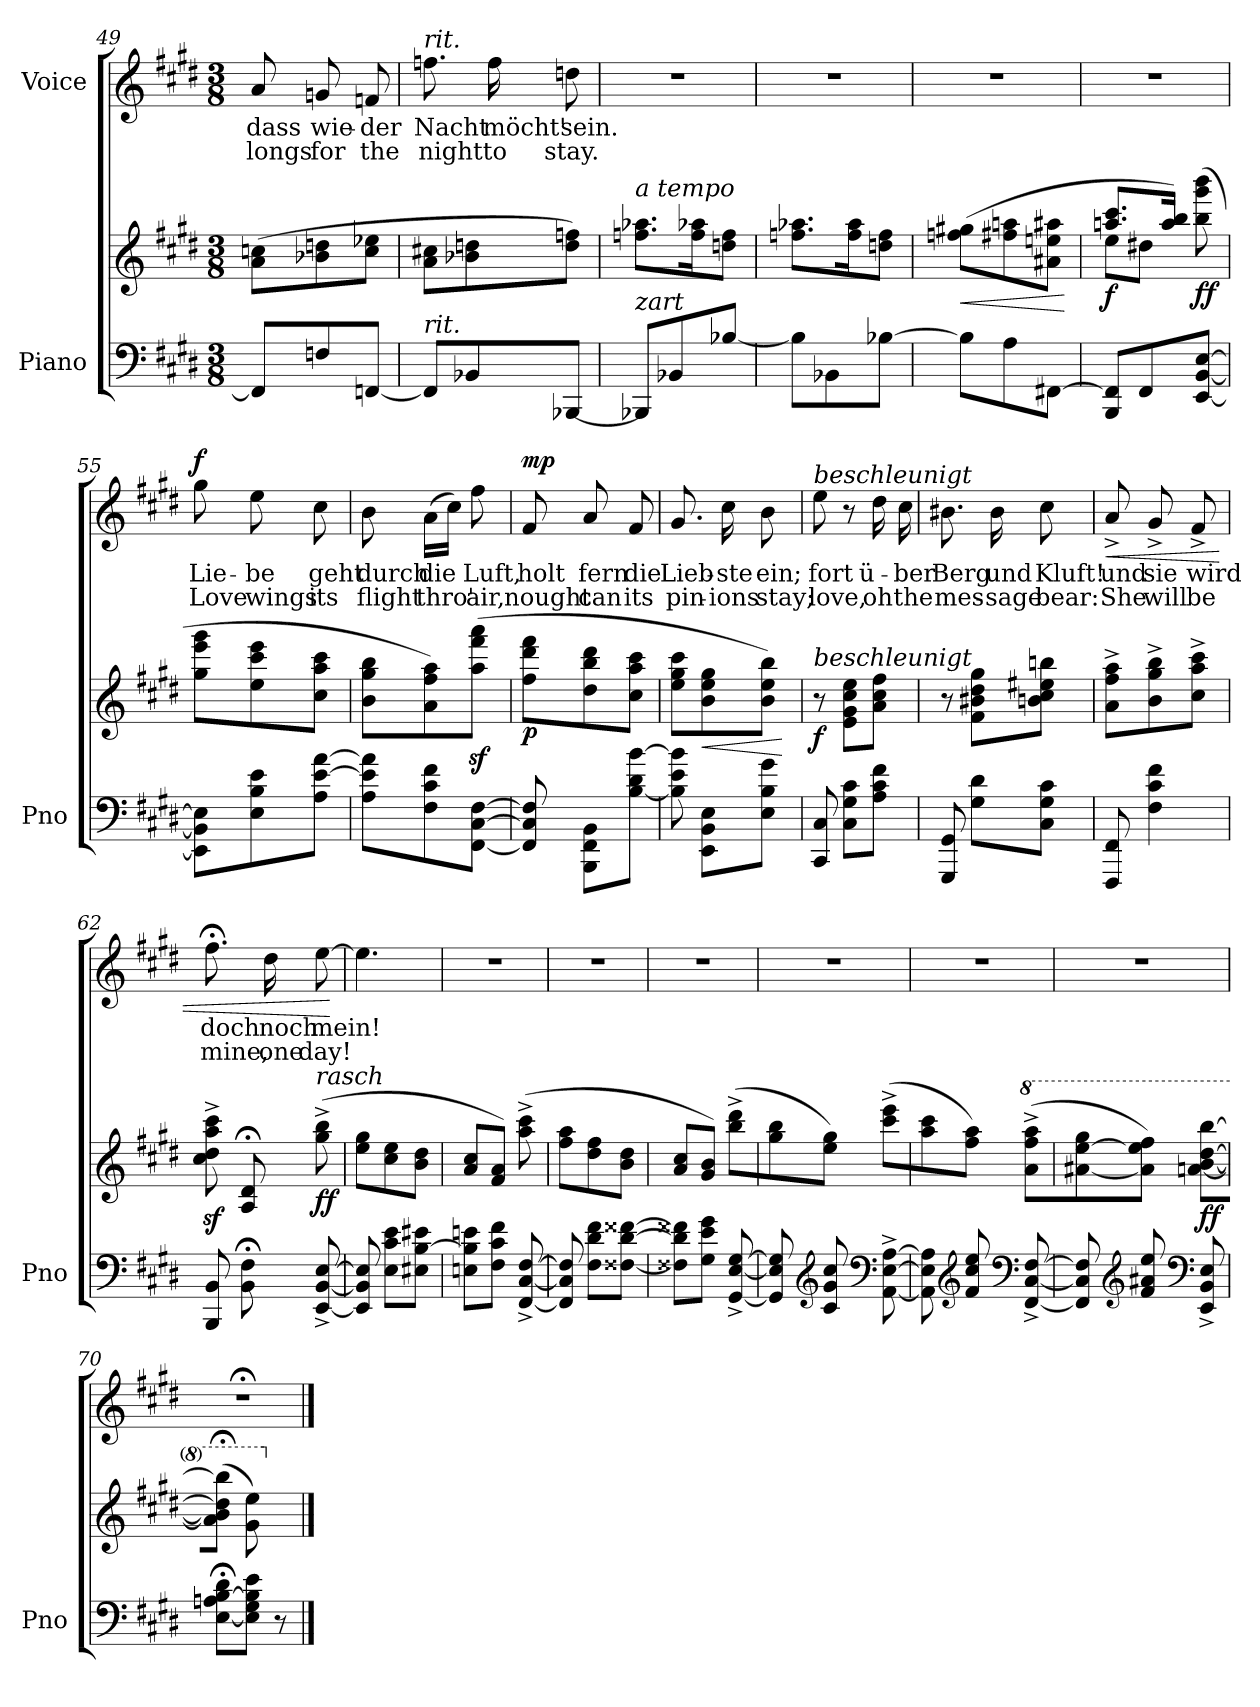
**kern	**kern	**dynam	**kern	**text	**text	**dynam
*part2	*part2	*part2	*part1	*part1	*part1	*part1
*staff3	*staff2	*staff2/3	*staff1	*staff1	*staff1	*staff1
*I"Piano	*	*	*I"Voice	*	*	*
*I'Pno	*	*	*	*	*	*
*clefF4	*clefG2	*	*clefG2	*	*	*
*k[f#c#g#d#]	*k[f#c#g#d#]	*	*k[f#c#g#d#]	*	*	*
*M3/8	*M3/8	*	*M3/8	*	*	*
=49	=49	=49	=49	=49	=49	=49
!	!	!	!	!LO:LY:b	!LO:LY:b	!
8FF/L]	(8a\ 8ccn\L	.	8a/	dass	longs	.
!	!	!	!	!LO:LY:b	!LO:LY:b	!
8Fn/	8b-X\ 8ddn\	.	8gn/	wie-	for	.
!	!	!	!	!LO:LY:b	!LO:LY:b	!
[8FFn/J	8cc\ 8ee-X\J	.	8fn/	-der	the	.
=50	=50	=50	=50	=50	=50	=50
*	*	*	*MM80	*	*	*
!	!	!	!LO:TX:a:i:t=rit.	!	!	!
!LO:TX:a:i:t=rit.	!	!	!	!	!	!
!	!	!	!	!LO:LY:b	!LO:LY:b	!
8FF/L]	8a\ 8cc#X\L	.	8.ffn\	Nacht	night	.
8BB-X/	8b-X\ 8ddn\	.	.	.	.	.
!	!	!	!	!LO:LY:b	!LO:LY:b	!
.	.	.	16ff\	möcht'	to	.
*	*	*	*MM60	*	*	*
!	!	!	!	!LO:LY:b	!LO:LY:b	!
[8BBB-X/J	8dd\ 8ffn\J)	.	8ddn\	sein.	stay.	.
!!LO:PB:g=z
=51	=51	=51	=51	=51	=51	=51
*	*	*	*MM90	*	*	*
!	!LO:TX:a:i:t=a tempo	!	!	!	!	!
!LO:TX:a:i:t=zart	!	!	!	!	!	!
8BBB-X/L]	8.ffn\ 8.aa-X\L	.	4.r	.	.	.
8BB-X/	.	.	.	.	.	.
.	16ff\ 16aa-X\K	.	.	.	.	.
[8B-X/J	8ddn\ 8ff\J	.	.	.	.	.
=52	=52	=52	=52	=52	=52	=52
8B-\L]	8.ffn\ 8.aa-X\L	.	4.r	.	.	.
8BB-X\	.	.	.	.	.	.
.	16ff\ 16aa-\K	.	.	.	.	.
[8B-X\J	8ddn\ 8ff\J	.	.	.	.	.
=53	=53	=53	=53	=53	=53	=53
!	!	!LO:HP:b	!	!	!	!
8B-\L]	(8ffn\ 8gg#X\L	<	4.r	.	.	.
8A\	8ff#X\ 8aan\	.	.	.	.	.
[8FF#X\J	8a#X\ 8een\ 8aa#X\J	.	.	.	.	.
.	.	[	.	.	.	.
=54	=54	=54	=54	=54	=54	=54
*	*^	*	*	*	*	*
!	!	!	!LO:DY:b	!	!	!	!
8BBB/ 8FF#/]L	8.aan/ 8.ccc#/L	8ee\L	f	4.r	.	.	.
8FF#/	.	8dd#X\J	.	.	.	.	.
.	16aa/ 16bb/Jk)	.	.	.	.	.	.
!	!	!	!LO:DY:b	!	!	!	!
[8EE/ [8BB/ [8E/J	(>8bb\ 8ggg#\ 8bbb\	8ryy	ff	.	.	.	.
=55	=55	=55	=55	=55	=55	=55	=55
!	!	!	!	!	!LO:LY:b	!LO:LY:b	!LO:DY:a
*	*v	*v	*	*	*	*	*
8EE\] 8BB\] 8E\]L	8gg#\ 8eee\ 8ggg#\L	.	8gg#\	Lie-	Love	f
!	!	!	!	!LO:LY:b	!LO:LY:b	!
8E\ 8B\ 8e\	8ee\ 8ccc#\ 8eee\	.	8ee\	-be	wings	.
!	!	!	!	!LO:LY:b	!LO:LY:b	!
8A\ [8e\ [8a\J	8cc#\ 8aa\ 8ccc#\J	.	8cc#\	geht	its	.
!!LO:LB:g=z
=56	=56	=56	=56	=56	=56	=56
!	!	!	!	!LO:LY:b	!LO:LY:b	!
8A\ 8e\] 8a\]L	8b\ 8gg#\ 8bb\L	.	8b\	durch	flight	.
!	!	!	!	!LO:LY:b	!LO:LY:b	!
8F#\ 8c#\ 8f#\	8a\ 8ff#\ 8aa\)	.	(16a\LL	die	thro'	.
.	.	.	16cc#\JJ)	.	.	.
!	!	!	!	!LO:LY:b	!LO:LY:b	!
[8FF#\ [8C#\ [8F#\J	(8aa\z< 8fff#\z< 8aaa\z<J	.	8ff#\	Luft,	air,	.
=57	=57	=57	=57	=57	=57	=57
!	!	!LO:DY:b	!	!LO:LY:b	!LO:LY:b	!LO:DY:a
8FF#/] 8C#/] 8F#/]	8ff#\ 8ddd#\ 8fff#\L	p	8f#/	holt	nought	mp
!	!	!	!	!LO:LY:b	!LO:LY:b	!
8BBB\ 8FF#\ 8BB\L	8dd#\ 8bb\ 8ddd#\	.	8a/	fern	can	.
!	!	!	!	!LO:LY:b	!LO:LY:b	!
[8B\ 8d#\ [8b\J	8cc#\ 8aa\ 8ccc#\J	.	8f#/	die	its	.
=58	=58	=58	=58	=58	=58	=58
!	!	!	!	!LO:LY:b	!LO:LY:b	!
8B\] 8e\ 8b\]	8ee\ 8gg#\ 8ccc#\L	.	8.g#/	Lieb-	pin-	.
!	!	!LO:HP:b	!	!	!	!
8EE\ 8BB\ 8E\L	8b\ 8ee\ 8gg#\	<	.	.	.	.
!	!	!	!	!LO:LY:b	!LO:LY:b	!
.	.	.	16cc#\	-ste	-ions	.
!	!	!	!	!LO:LY:b	!LO:LY:b	!
8E\ 8B\ 8g#\J	8b\ 8ee\ 8bb\J)	.	8b\	ein;	stay;	.
.	.	[	.	.	.	.
=59	=59	=59	=59	=59	=59	=59
*	*	*	*MM95	*	*	*
!	!	!	!LO:TX:a:i:t=beschleunigt	!	!	!
!	!LO:TX:a:i:t=beschleunigt	!	!	!	!	!
!	!	!LO:DY:b	!	!LO:LY:b	!LO:LY:b	!
8CC#/ 8C#/	8r	f	8ee\	fort	love,	.
*	*	*	*MM100	*	*	*
8C#\ 8G#\ 8c#\L	8e\ 8g#\ 8cc#\ 8ee\L	.	8r	.	.	.
*	*	*	*MM105	*	*	*
!	!	!	!	!LO:LY:b	!LO:LY:b	!
8A\ 8c#\ 8f#\J	8a\ 8cc#\ 8ff#\J	.	16dd#\	ü-	oh	.
!	!	!	!	!LO:LY:b	!LO:LY:b	!
.	.	.	16cc#\	-ber	the	.
=60	=60	=60	=60	=60	=60	=60
*	*	*	*MM110	*	*	*
!	!	!	!	!LO:LY:b	!LO:LY:b	!
8GGG#/ 8GG#/	8r	.	8.b#X\	Berg	mes-	.
8G#\ 8d#\L	8f#\ 8b#X\ 8dd#\ 8gg#\L	.	.	.	.	.
!	!	!	!	!LO:LY:b	!LO:LY:b	!
.	.	.	16b#\	und	-sage	.
!	!	!	!	!LO:LY:b	!LO:LY:b	!
8C#\ 8G#\ 8c#\J	8bn\ 8cc#\ 8ee#X\ 8bbn\J	.	8cc#\	Kluft!	bear:	.
!!LO:LB:g=z
=61	=61	=61	=61	=61	=61	=61
*	*	*	*MM90	*	*	*
!	!	!	!	!LO:LY:b	!LO:LY:b	!LO:HP:b
8FFF#/ 8FF#/	8a\^ 8ff#\^ 8aa\^L	.	8a^/	und	She	<
*	*	*	*MM80	*	*	*
!	!	!	!	!LO:LY:b	!LO:LY:b	!
4F#\ 4c#\ 4f#\	8b\^ 8gg#\^ 8bb\^	.	8g#^/	sie	will	.
*	*	*	*MM70	*	*	*
!	!	!	!	!LO:LY:b	!LO:LY:b	!
.	8cc#\^ 8aa\^ 8ccc#\^J	.	8f#^/	wird	be	.
=62	=62	=62	=62	=62	=62	=62
!	!	!	!	!LO:LY:b	!LO:LY:b	!
8BBB/ 8BB/	8cc#\z<^ 8dd#\z<^ 8aa\z<^ 8ccc#\z<^	.	8.ff#;<\	doch	mine,	.
8BB\;< 8F#\;<	8A/;< 8d#/;<	.	.	.	.	.
!	!	!	!	!LO:LY:b	!LO:LY:b	!
.	.	.	16dd#\	noch	one	.
*	*	*	*MM100	*	*	*
!	!LO:TX:a:i:t=rasch	!	!	!	!	!
!	!	!LO:DY:b	!	!LO:LY:b	!LO:LY:b	!
[8EE/^ [8BB/^ [8E/^	(8gg#\^ 8bb\^	ff	[8ee\	mein!	day!	.
.	.	.	.	.	.	[
=63	=63	=63	=63	=63	=63	=63
8EE/] 8BB/] 8E/]	8ee\ 8gg#\L	.	4.ee\]	.	.	.
8E\ 8c#\ 8e\L	8cc#\ 8ee\	.	.	.	.	.
8E#X\ [8B\ 8e#X\J	8b\ 8dd#\J	.	.	.	.	.
=64	=64	=64	=64	=64	=64	=64
8En\ 8B\] 8en\L	8a/ 8cc#/L	.	4.r	.	.	.
8F#\ 8c#\ 8f#\J	8f#/ 8a/J)	.	.	.	.	.
[8FF#/^ [8C#/^ [8F#/^	(8aa\^ 8ccc#\^	.	.	.	.	.
=65	=65	=65	=65	=65	=65	=65
8FF#/] 8C#/] 8F#/]	8ff#\ 8aa\L	.	4.r	.	.	.
8F#\ 8d#\ 8f#\L	8dd#\ 8ff#\	.	.	.	.	.
[8F##X\ [8d#\ [8f##X\J	8b\ 8dd#\J	.	.	.	.	.
!!LO:LB:g=z
=66	=66	=66	=66	=66	=66	=66
8F##X\] 8d#\] 8f##X\]L	8a/ 8cc#/L	.	4.r	.	.	.
8G#\ 8e\ 8g#\J	8g#/ 8b/J)	.	.	.	.	.
[8GG#/^ [8E/^ [8G#/^	(8bb\^ 8ddd#\^L	.	.	.	.	.
=67	=67	=67	=67	=67	=67	=67
8GG#/] 8E/] 8G#/]	8gg#\ 8bb\	.	4.r	.	.	.
*clefG2	*	*	*	*	*	*
8c#/ 8g#/ 8cc#/	8ee\ 8gg#\J)	.	.	.	.	.
*clefF4	*	*	*	*	*	*
[8AA\^ [8E\^ [8A\^	(8ccc#\^ 8eee\^L	.	.	.	.	.
=68	=68	=68	=68	=68	=68	=68
8AA\] 8E\] 8A\]	8aa\ 8ccc#\	.	4.r	.	.	.
*clefG2	*	*	*	*	*	*
8f#/ 8cc#/ 8ee/	8ff#\ 8aa\J)	.	.	.	.	.
*clefF4	*	*	*	*	*	*
*	*8va	*	*	*	*	*
[8FF#/^ [8C#/^ [8F#/^	(8aa\^ 8fff#\^ 8aaa\^L	.	.	.	.	.
=69	=69	=69	=69	=69	=69	=69
8FF#/] 8C#/] 8F#/]	[8aa#X\ [8eee\ 8ggg#\	.	4.r	.	.	.
*clefG2	*	*	*	*	*	*
8f#/ 8a#X/ 8ee/	8aa#\] 8eee\] 8fff#\J)	.	.	.	.	.
*clefF4	*	*	*	*	*	*
!	!	!LO:DY:b	!	!	!	!
8EE/^ 8BB/^ 8E/^	[8aan\ [8bb\ [8ddd#\ [8bbb\L	ff	.	.	.	.
=70	=70	=70	=70	=70	=70	=70
[8E\;< 8An\;< [8B\;< 8d#\;<L	(8aan\];< 8bb\];< 8ddd#\];< 8bbb\];<J	.	4.r;<	.	.	.
8E\] 8G#\ 8B\] 8e\J	8gg#\ 8eee\)	.	.	.	.	.
*	*X8va	*	*	*	*	*
8r	8ryy	.	.	.	.	.
==	==	==	==	==	==	==
*-	*-	*-	*-	*-	*-	*-
